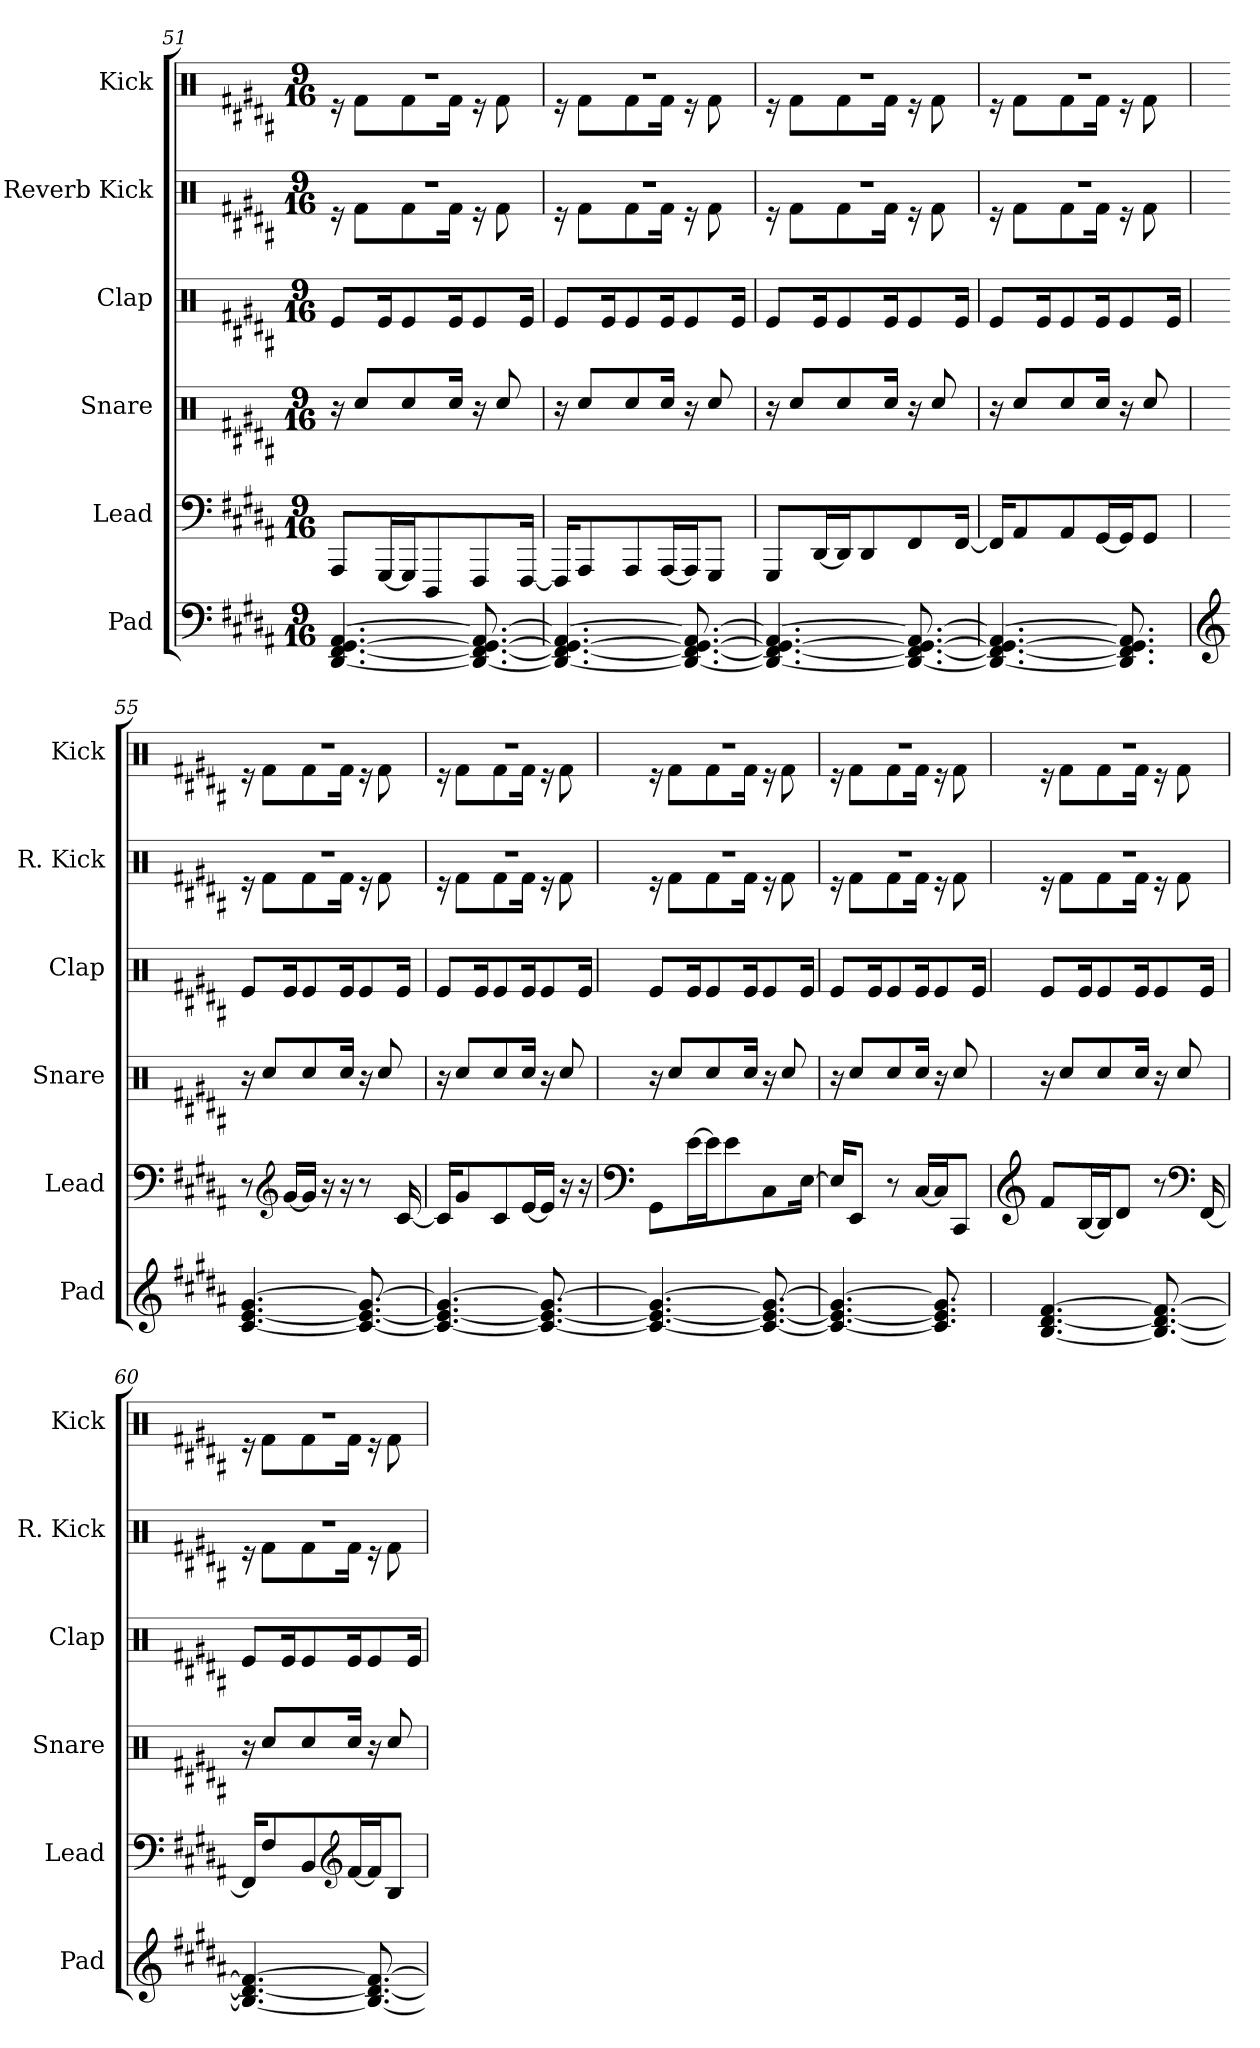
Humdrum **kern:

**kern	**kern	**kern	**kern	**kern	**kern
*part6	*part5	*part4	*part3	*part2	*part1
*staff6	*staff5	*staff4	*staff3	*staff2	*staff1
*I"Pad	*I"Lead	*I"Snare	*I"Clap	*I"Reverb Kick	*I"Kick
*I'Pad	*I'Lead	*I'Snare	*I'Clap	*I'R. Kick	*I'Kick
*clefF4	*clefF4	*clefX	*clefX	*clefX	*clefX
*k[f#c#g#d#a#]	*k[f#c#g#d#a#]	*k[f#c#g#d#a#]	*k[f#c#g#d#a#]	*k[f#c#g#d#a#]	*k[f#c#g#d#a#]
*M9/16	*M9/16	*M9/16	*M9/16	*M9/16	*M9/16
=51	=51	=51	=51	=51	=51
*	*	*	*	*^	*^
[4.DD#/ [4.FF#/ [4.GG#/ [4.AA#/	8AAA#/L	16r	8Re/L	16%9r	16r	16%9r	16r
.	.	8Rcc/L	.	.	8Rf\L	.	8Rf\L
.	[16GGG#/L	.	16Re/K	.	.	.	.
.	16GGG#/J]	8Rcc/	8Re/	.	8Rf\	.	8Rf\
.	8DDD#/	.	.	.	.	.	.
.	.	16Rcc/Jk	16Re/K	.	16Rf\Jk	.	16Rf\Jk
8.DD#/_ 8.FF#/_ 8.GG#/_ 8.AA#/_	8FFF#/	16r	8Re/	.	16r	.	16r
.	.	8Rcc/	.	.	8Rf\	.	8Rf\
.	[16FFF#/Jk	.	16Re/Jk	.	.	.	.
=52	=52	=52	=52	=52	=52	=52	=52
4.DD#/_ 4.FF#/_ 4.GG#/_ 4.AA#/_	16FFF#/KL]	16r	8Re/L	16%9r	16r	16%9r	16r
.	8AAA#/	8Rcc/L	.	.	8Rf\L	.	8Rf\L
.	.	.	16Re/K	.	.	.	.
.	8AAA#/	8Rcc/	8Re/	.	8Rf\	.	8Rf\
.	[16AAA#/L	16Rcc/Jk	16Re/K	.	16Rf\Jk	.	16Rf\Jk
8.DD#/_ 8.FF#/_ 8.GG#/_ 8.AA#/_	16AAA#/J]	16r	8Re/	.	16r	.	16r
.	8GGG#/J	8Rcc/	.	.	8Rf\	.	8Rf\
.	.	.	16Re/Jk	.	.	.	.
=53	=53	=53	=53	=53	=53	=53	=53
4.DD#/_ 4.FF#/_ 4.GG#/_ 4.AA#/_	8GGG#/L	16r	8Re/L	16%9r	16r	16%9r	16r
.	.	8Rcc/L	.	.	8Rf\L	.	8Rf\L
.	[16DD#/L	.	16Re/K	.	.	.	.
.	16DD#/J]	8Rcc/	8Re/	.	8Rf\	.	8Rf\
.	8DD#/	.	.	.	.	.	.
.	.	16Rcc/Jk	16Re/K	.	16Rf\Jk	.	16Rf\Jk
8.DD#/_ 8.FF#/_ 8.GG#/_ 8.AA#/_	8FF#/	16r	8Re/	.	16r	.	16r
.	.	8Rcc/	.	.	8Rf\	.	8Rf\
.	[16FF#/Jk	.	16Re/Jk	.	.	.	.
!!LO:PB:g=z	!!
=54	=54	=54	=54	=54	=54	=54	=54
4.DD#/_ 4.FF#/_ 4.GG#/_ 4.AA#/_	16FF#/KL]	16r	8Re/L	16%9r	16r	16%9r	16r
.	8AA#/	8Rcc/L	.	.	8Rf\L	.	8Rf\L
.	.	.	16Re/K	.	.	.	.
.	8AA#/	8Rcc/	8Re/	.	8Rf\	.	8Rf\
.	[16GG#/L	16Rcc/Jk	16Re/K	.	16Rf\Jk	.	16Rf\Jk
8.DD#/] 8.FF#/] 8.GG#/] 8.AA#/]	16GG#/J]	16r	8Re/	.	16r	.	16r
.	8GG#/J	8Rcc/	.	.	8Rf\	.	8Rf\
.	.	.	16Re/Jk	.	.	.	.
=55	=55	=55	=55	=55	=55	=55	=55
*clefG2	*	*	*	*	*	*	*
[4.c#/ [4.e/ [4.g#/	8r	16r	8Re/L	16%9r	16r	16%9r	16r
.	.	8Rcc/L	.	.	8Rf\L	.	8Rf\L
*	*clefG2	*	*	*	*	*	*
.	[16g#/LL	.	16Re/K	.	.	.	.
.	16g#/JJ]	8Rcc/	8Re/	.	8Rf\	.	8Rf\
.	16r	.	.	.	.	.	.
.	16r	16Rcc/Jk	16Re/K	.	16Rf\Jk	.	16Rf\Jk
8.c#/_ 8.e/_ 8.g#/_	8r	16r	8Re/	.	16r	.	16r
.	.	8Rcc/	.	.	8Rf\	.	8Rf\
.	[16c#/	.	16Re/Jk	.	.	.	.
=56	=56	=56	=56	=56	=56	=56	=56
4.c#/_ 4.e/_ 4.g#/_	16c#/KL]	16r	8Re/L	16%9r	16r	16%9r	16r
.	8g#/	8Rcc/L	.	.	8Rf\L	.	8Rf\L
.	.	.	16Re/K	.	.	.	.
.	8c#/	8Rcc/	8Re/	.	8Rf\	.	8Rf\
.	[16e/L	16Rcc/Jk	16Re/K	.	16Rf\Jk	.	16Rf\Jk
8.c#/_ 8.e/_ 8.g#/_	16e/JJ]	16r	8Re/	.	16r	.	16r
.	16r	8Rcc/	.	.	8Rf\	.	8Rf\
.	16r	.	16Re/Jk	.	.	.	.
=57	=57	=57	=57	=57	=57	=57	=57
*	*clefF4	*	*	*	*	*	*
4.c#/_ 4.e/_ 4.g#/_	8GG#\L	16r	8Re/L	16%9r	16r	16%9r	16r
.	.	8Rcc/L	.	.	8Rf\L	.	8Rf\L
.	[16e\L	.	16Re/K	.	.	.	.
.	16e\J]	8Rcc/	8Re/	.	8Rf\	.	8Rf\
.	8e\	.	.	.	.	.	.
.	.	16Rcc/Jk	16Re/K	.	16Rf\Jk	.	16Rf\Jk
8.c#/_ 8.e/_ 8.g#/_	8C#\	16r	8Re/	.	16r	.	16r
.	.	8Rcc/	.	.	8Rf\	.	8Rf\
.	[16E\Jk	.	16Re/Jk	.	.	.	.
!!LO:LB:g=z	!!
=58	=58	=58	=58	=58	=58	=58	=58
4.c#/_ 4.e/_ 4.g#/_	16E/KL]	16r	8Re/L	16%9r	16r	16%9r	16r
.	8EE/J	8Rcc/L	.	.	8Rf\L	.	8Rf\L
.	.	.	16Re/K	.	.	.	.
.	8r	8Rcc/	8Re/	.	8Rf\	.	8Rf\
.	[16C#/LL	16Rcc/Jk	16Re/K	.	16Rf\Jk	.	16Rf\Jk
8.c#/] 8.e/] 8.g#/]	16C#/J]	16r	8Re/	.	16r	.	16r
.	8CC#/J	8Rcc/	.	.	8Rf\	.	8Rf\
.	.	.	16Re/Jk	.	.	.	.
=59	=59	=59	=59	=59	=59	=59	=59
*	*clefG2	*	*	*	*	*	*
[4.B/ [4.d#/ [4.f#/	8f#/L	16r	8Re/L	16%9r	16r	16%9r	16r
.	.	8Rcc/L	.	.	8Rf\L	.	8Rf\L
.	[16B/L	.	16Re/K	.	.	.	.
.	16B/J]	8Rcc/	8Re/	.	8Rf\	.	8Rf\
.	8d#/J	.	.	.	.	.	.
.	.	16Rcc/Jk	16Re/K	.	16Rf\Jk	.	16Rf\Jk
8.B/_ 8.d#/_ 8.f#/_	8r	16r	8Re/	.	16r	.	16r
.	.	8Rcc/	.	.	8Rf\	.	8Rf\
*	*clefF4	*	*	*	*	*	*
.	[16FF#/	.	16Re/Jk	.	.	.	.
=60	=60	=60	=60	=60	=60	=60	=60
4.B/_ 4.d#/_ 4.f#/_	16FF#/KL]	16r	8Re/L	16%9r	16r	16%9r	16r
.	8F#/	8Rcc/L	.	.	8Rf\L	.	8Rf\L
.	.	.	16Re/K	.	.	.	.
.	8BB/	8Rcc/	8Re/	.	8Rf\	.	8Rf\
*	*clefG2	*	*	*	*	*	*
.	[16f#/L	16Rcc/Jk	16Re/K	.	16Rf\Jk	.	16Rf\Jk
8.B/_ 8.d#/_ 8.f#/_	16f#/J]	16r	8Re/	.	16r	.	16r
.	8B/J	8Rcc/	.	.	8Rf\	.	8Rf\
.	.	.	16Re/Jk	.	.	.	.
*	*	*	*	*v	*v	*	*
*	*	*	*	*	*v	*v
=	=	=	=	=	=
*-	*-	*-	*-	*-	*-
